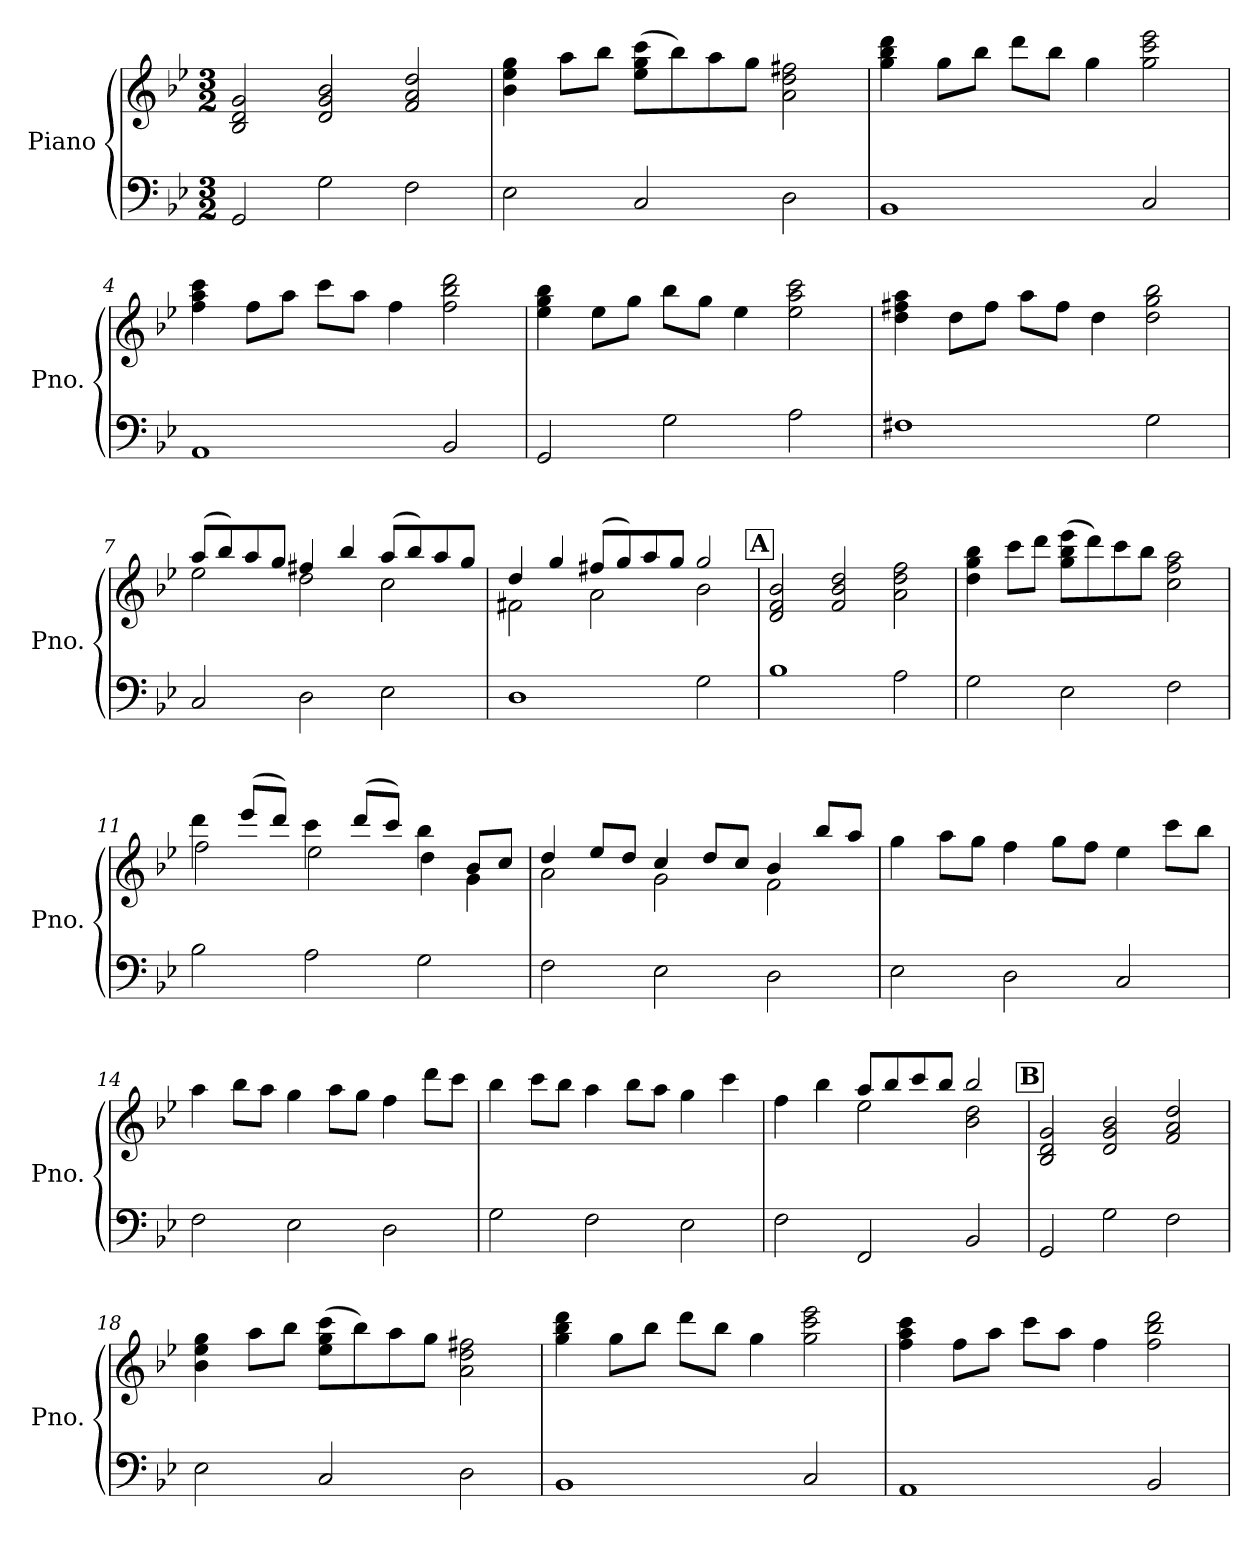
**kern	**kern
*part1	*part1
*staff2	*staff1
*I"Piano	*
*I'Pno.	*
*clefF4	*clefG2
*k[b-e-]	*k[b-e-]
*M3/2	*M3/2
*MM184	*MM184
=1	=1
2GG/	2B-/ 2d/ 2g/
2G\	2d/ 2g/ 2b-/
2F\	2f/ 2a/ 2dd/
=2	=2
2E-\	4b-\ 4ee-\ 4gg\
.	8aa\L
.	8bb-\J
2C/	(8ee-\ 8gg\ 8ccc\L
.	8bb-\)
.	8aa\
.	8gg\J
2D\	2a\ 2dd\ 2ff#X\
=3	=3
1BB-	4gg\ 4bb-\ 4ddd\
.	8gg\L
.	8bb-\J
.	8ddd\L
.	8bb-\J
.	4gg\
2C/	2gg\ 2ccc\ 2eee-\
=4	=4
1AA	4ff\ 4aa\ 4ccc\
.	8ff\L
.	8aa\J
.	8ccc\L
.	8aa\J
.	4ff\
2BB-/	2ff\ 2bb-\ 2ddd\
=5	=5
2GG/	4ee-\ 4gg\ 4bb-\
.	8ee-\L
.	8gg\J
2G\	8bb-\L
.	8gg\J
.	4ee-\
2A\	2ee-\ 2aa\ 2ccc\
!!LO:LB:g=z
=6	=6
1F#X	4dd\ 4ff#X\ 4aa\
.	8dd\L
.	8ff#\J
.	8aa\L
.	8ff#\J
.	4dd\
2G\	2dd\ 2gg\ 2bb-\
=7	=7
*	*^
2C/	(8aa/L	2ee-\
.	8bb-/)	.
.	8aa/	.
.	8gg/J	.
2D\	4ff#X/	2dd\
.	4bb-/	.
2E-\	(8aa/L	2cc\
.	8bb-/)	.
.	8aa/	.
.	8gg/J	.
=8	=8	=8
1D	4dd/	2f#X\
.	4gg/	.
.	(8ff#X/L	2a\
.	8gg/)	.
.	8aa/	.
.	8gg/J	.
2G\	2gg/	2b-\
*	*v	*v
!!LO:REH:place=s1:a:B:fs=14:t=A
=9	=9
1B-	2d/ 2f/ 2b-/
.	2f/ 2b-/ 2dd/
2A\	2a\ 2dd\ 2ff\
!!LO:LB:g=z
=10	=10
2G\	4dd\ 4gg\ 4bb-\
.	8ccc\L
.	8ddd\J
2E-\	(8gg\ 8bb-\ 8eee-\L
.	8ddd\)
.	8ccc\
.	8bb-\J
2F\	2cc\ 2ff\ 2aa\
=11	=11
*	*^
2B-\	4ddd\	2ff\
.	(8eee-/L	.
.	8ddd/J)	.
2A\	4ccc\	2ee-\
.	(8ddd/L	.
.	8ccc/J)	.
2G\	4bb-\	4dd\
.	8b-/L	4g\
.	8cc/J	.
=12	=12	=12
2F\	4dd/	2a\
.	8ee-/L	.
.	8dd/J	.
2E-\	4cc/	2g\
.	8dd/L	.
.	8cc/J	.
2D\	4b-/	2f\
.	8bb-/L	.
.	8aa/J	.
*	*v	*v
=13	=13
2E-\	4gg\
.	8aa\L
.	8gg\J
2D\	4ff\
.	8gg\L
.	8ff\J
2C/	4ee-\
.	8ccc\L
.	8bb-\J
!!LO:LB:g=z
=14	=14
2F\	4aa\
.	8bb-\L
.	8aa\J
2E-\	4gg\
.	8aa\L
.	8gg\J
2D\	4ff\
.	8ddd\L
.	8ccc\J
=15	=15
2G\	4bb-\
.	8ccc\L
.	8bb-\J
2F\	4aa\
.	8bb-\L
.	8aa\J
2E-\	4gg\
.	4ccc\
=16	=16
*	*^
2F\	4ff\	2ryy
.	4bb-\	.
2FF/	8aa/L	2ee-\
.	8bb-/	.
.	8ccc/	.
.	8bb-/J	.
2BB-/	2bb-/	2b-\ 2dd\
*	*v	*v
!!LO:REH:place=s1:a:B:fs=14:t=B
=17	=17
2GG/	2B-/ 2d/ 2g/
2G\	2d/ 2g/ 2b-/
2F\	2f/ 2a/ 2dd/
=18	=18
2E-\	4b-\ 4ee-\ 4gg\
.	8aa\L
.	8bb-\J
2C/	(8ee-\ 8gg\ 8ccc\L
.	8bb-\)
.	8aa\
.	8gg\J
2D\	2a\ 2dd\ 2ff#X\
!!LO:LB:g=z
=19	=19
1BB-	4gg\ 4bb-\ 4ddd\
.	8gg\L
.	8bb-\J
.	8ddd\L
.	8bb-\J
.	4gg\
2C/	2gg\ 2ccc\ 2eee-\
=20	=20
1AA	4ff\ 4aa\ 4ccc\
.	8ff\L
.	8aa\J
.	8ccc\L
.	8aa\J
.	4ff\
2BB-/	2ff\ 2bb-\ 2ddd\
=	=
*-	*-
